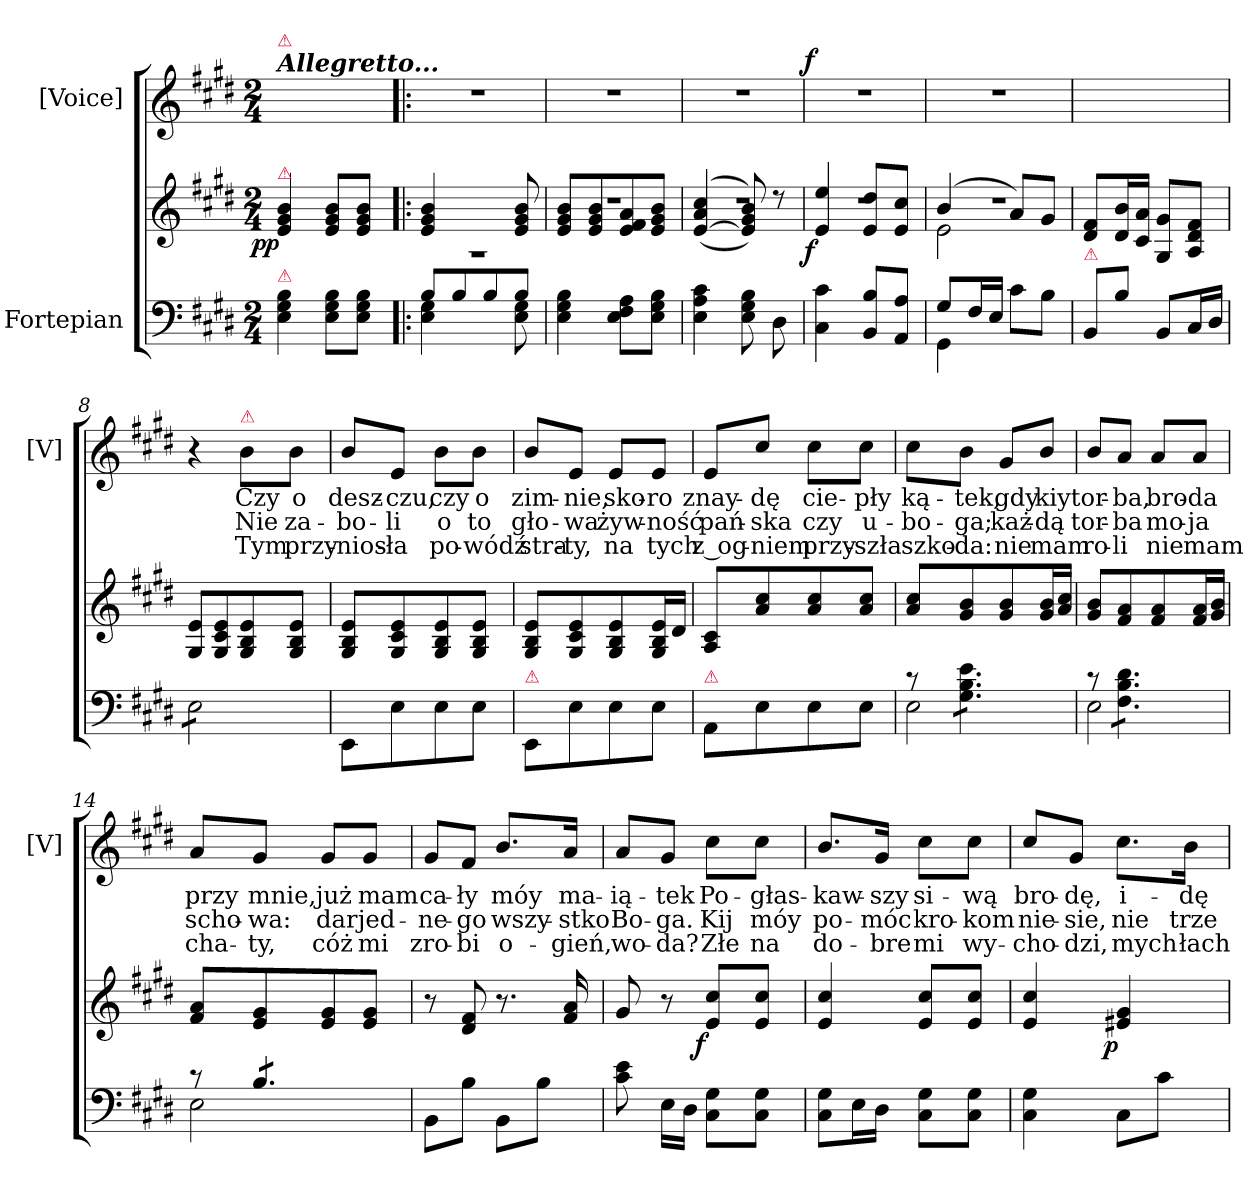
**kern	**kern	**dynam	**kern	**text	**text	**text	**dynam
*part2	*part2	*part2	*part1	*part1	*part1	*part1	*part1
*staff3	*staff2	*staff2/3	*staff1	*staff1	*staff1	*staff1	*staff1
*I"Fortepian	*	*	*I"[Voice]	*	*	*	*
*	*	*	*I'[V]	*	*	*	*
*clefF4	*clefG2	*	*clefG2	*	*	*	*
*k[f#c#g#d#]	*k[f#c#g#d#]	*	*k[f#c#g#d#]	*	*	*	*
*M2/4	*M2/4	*	*M2/4	*	*	*	*
=1	=1	=1	=1	=1	=1	=1	=1
!	!	!	!LO:TX:a:Bi:t=Allegretto...	!	!	!	!
!	!	!	!LO:TX:a:color=crimson:t=⚠	!	!	!	!
!	!LO:TX:a:color=crimson:t=⚠	!	!	!	!	!	!
!LO:TX:a:color=crimson:t=⚠	!	!	!	!	!	!	!
!	!	!LO:DY:b:rj	!	!	!	!	!
4E\ 4G#\ 4B\	4e/ 4g#/ 4b/	pp.	2ryy	.	.	.	.
8E\ 8G#\ 8B\L	8e/ 8g#/ 8b/L	.	.	.	.	.	.
8E\ 8G#\ 8B\J	8e/ 8g#/ 8b/J	.	.	.	.	.	.
=2!|:	=2!|:	=2!|:	=2!|:	=2!|:	=2!|:	=2!|:	=2!|:
*^	*^	*	*	*	*	*	*
8B/L	4E\ 4G#\	4e/ 4g#/ 4b/	2r	.	2r	.	.	.	.
8B/	.	.	.	.	.	.	.	.	.
8B/	8ryy	8ryy	.	.	.	.	.	.	.
8B/J	8E\ 8G#\	8e/ 8g#/ 8b/	.	.	.	.	.	.	.
*v	*v	*	*	*	*	*	*	*	*
=3	=3	=3	=3	=3	=3	=3	=3	=3
4E\ 4G#\ 4B\	8e/ 8g#/ 8b/L	2rdd	.	2r	.	.	.	.
.	8e/ 8g#/ 8b/	.	.	.	.	.	.	.
8E\ 8F#\ 8A\L	8e/ 8f#/ 8a/	.	.	.	.	.	.	.
8E\ 8G#\ 8B\J	8e/ 8g#/ 8b/J	.	.	.	.	.	.	.
=4	=4	=4	=4	=4	=4	=4	=4	=4
4E\ 4A\ 4c#\	(<(>[4e/ 4a/ 4cc#/	2rdd	.	2r	.	.	.	.
8E\ 8G#\ 8B\	8e]/ 8g#/ 8b/))	.	.	.	.	.	.	.
8D#\	8r	.	.	.	.	.	.	.
=5	=5	=5	=5	=5	=5	=5	=5	=5
!	!	!	!LO:DY:b:rj	!	!	!	!	!LO:DY:b:rj
4C#\ 4c#\	4e/ 4ee/	2rdd	f	2r	.	.	.	f
8BB/ 8B/L	8e/ 8dd#/L	.	.	.	.	.	.	.
8AA/ 8A/J	8e/ 8cc#/J	.	.	.	.	.	.	.
=6	=6	=6	=6	=6	=6	=6	=6	=6
*^	*	*^	*	*	*	*	*	*
8G#/L	4GG#\	(>4b/	2e\	2rdd	.	2r	.	.	.	.
16F#/L	.	.	.	.	.	.	.	.	.	.
16E/JJ	.	.	.	.	.	.	.	.	.	.
8c#\L	4ryy	8a/L)	.	.	.	.	.	.	.	.
8B\J	.	8g#/J	.	.	.	.	.	.	.	.
*v	*v	*	*	*	*	*	*	*	*	*
*	*v	*v	*v	*	*	*	*	*	*
=7	=7	=7	=7	=7	=7	=7	=7
!LO:TX:a:color=crimson:t=⚠	!	!	!	!	!	!	!
8BB/L	8d#/ 8f#/L	.	2ryy	.	.	.	.
8B\J	16d#/ 16b/L	.	.	.	.	.	.
.	16c#/ 16a/JJ	.	.	.	.	.	.
8BB/L	8G#/ 8g#/L	.	.	.	.	.	.
16C#/L	8A/ 8d#/ 8f#/J	.	.	.	.	.	.
16D#/JJ	.	.	.	.	.	.	.
=8	=8	=8	=8	=8	=8	=8	=8
*tremolo	*	*	*	*	*	*	*
8E\L	8G#/ 8e/L	.	4r	.	.	.	.
8E\	8G#/ 8c#/ 8e/	.	.	.	.	.	.
!	!	!	!LO:TX:a:color=crimson:t=⚠	!	!	!	!
8E\	8G#/ 8B/ 8e/	.	8b\L	Czy	Nie	Tym	.
8E\J	8G#/ 8B/ 8e/J	.	8b\J	o	za-	przy-	.
*Xtremolo	*	*	*	*	*	*	*
=9	=9	=9	=9	=9	=9	=9	=9
8EE\L	8G#/ 8B/ 8e/L	.	8b/L	desz-	-bo-	-nios-	.
8E\	8G#/ 8c#/ 8e/	.	8e/J	-czu,	-li	-ła	.
8E\	8G#/ 8B/ 8e/	.	8b\L	czy	o	po-	.
8E\J	8G#/ 8B/ 8e/J	.	8b\J	o	to	-wódź	.
=10	=10	=10	=10	=10	=10	=10	=10
!LO:TX:a:color=crimson:t=⚠	!	!	!	!	!	!	!
8EE/L	8G#/ 8B/ 8e/L	.	8b/L	zim-	gło-	stra-	.
8E\	8G#/ 8c#/ 8e/	.	8e/J	-nie,	-wa	-ty,	.
8E\	8G#/ 8B/ 8e/	.	8e/L	sko-	żyw-	na	.
8E\J	16G#/ 16B/ 16e/L	.	8e/J	-ro	-ność	tych	.
.	16d#/JJ	.	.	.	.	.	.
=11	=11	=11	=11	=11	=11	=11	=11
!LO:TX:a:color=crimson:t=⚠	!	!	!	!	!	!	!
8AA/L	8A/ 8c#/L	.	8e/L	znay-	pań-	z og-	.
8E\	8a/ 8cc#/	.	8cc#/J	-dę	-ska	-niem	.
8E\	8a/ 8cc#/	.	8cc#\L	cie-	czy	przy-	.
8E\J	8a/ 8cc#/J	.	8cc#\J	-pły	u-	-szła	.
=12	=12	=12	=12	=12	=12	=12	=12
*^	*	*	*	*	*	*	*
8r	2E\	8a/ 8cc#/L	.	8cc#\L	ką-	-bo-	szko-	.
*tremolo	*	*	*	*	*	*	*	*
8G#\ 8B\ 8e\L	.	8g#/ 8b/	.	8b\J	-tek,	-ga;	-da:	.
8G#\ 8B\ 8e\	.	8g#/ 8b/	.	8g#/L	gdy	każ-	nie	.
8G#\ 8B\ 8e\J	.	16g#/ 16b/L	.	8b/J	kiy	-dą	mam	.
*Xtremolo	*	*	*	*	*	*	*	*
.	.	16a/ 16cc#/JJ	.	.	.	.	.	.
=13	=13	=13	=13	=13	=13	=13	=13	=13
8r	2E\	8g#/ 8b/L	.	8b/L	tor-	tor-	ro-	.
*tremolo	*	*	*	*	*	*	*	*
8F#\ 8B\ 8d#\L	.	8f#/ 8a/	.	8a/J	-ba,	-ba	-li	.
8F#\ 8B\ 8d#\	.	8f#/ 8a/	.	8a/L	bro-	mo-	nie	.
8F#\ 8B\ 8d#\J	.	16f#/ 16a/L	.	8a/J	-da	-ja	mam	.
*Xtremolo	*	*	*	*	*	*	*	*
.	.	16g#/ 16b/JJ	.	.	.	.	.	.
=14	=14	=14	=14	=14	=14	=14	=14	=14
8r	2E\	8f#/ 8a/L	.	8a/L	przy	scho-	cha-	.
*tremolo	*	*	*	*	*	*	*	*
8B/L	.	8e/ 8g#/	.	8g#/J	mnie,	-wa:	-ty,	.
8B/	.	8e/ 8g#/	.	8g#/L	już	dar	cóż	.
8B/J	.	8e/ 8g#/J	.	8g#/J	mam	jed-	mi	.
*Xtremolo	*	*	*	*	*	*	*	*
*v	*v	*	*	*	*	*	*	*
=15	=15	=15	=15	=15	=15	=15	=15
8BB\L	8r	.	8g#/L	ca-	-ne-	zro-	.
8B\J	8d#/ 8f#/	.	8f#/J	-ły	-go	-bi	.
8BB\L	8.r	.	8.b/L	móy	wszy-	o-	.
8B\J	.	.	.	.	.	.	.
.	16f#/ 16a/	.	16a/Jk	ma-	-stko	-gień,	.
=16	=16	=16	=16	=16	=16	=16	=16
8c#\ 8e\	8g#/	.	8a/L	-ią-	Bo-	wo-	.
16E\LL	8r	.	8g#/J	-tek	-ga.	-da?	.
16D#\JJ	.	.	.	.	.	.	.
!	!	!LO:DY:b:rj	!	!	!	!	!
8C#\ 8G#\L	8e/ 8cc#/L	f	8cc#\L	Po-	Kij	Złe	.
8C#\ 8G#\J	8e/ 8cc#/J	.	8cc#\J	-głas-	móy	na	.
=17	=17	=17	=17	=17	=17	=17	=17
8C#\ 8G#\L	4e/ 4cc#/	.	8.b/L	-kaw-	po-	do-	.
16E\L	.	.	.	.	.	.	.
16D#\JJ	.	.	16g#/Jk	-szy	-móc	-bre	.
8C#\ 8G#\L	8e/ 8cc#/L	.	8cc#\L	si-	kro-	mi	.
8C#\ 8G#\J	8e/ 8cc#/J	.	8cc#\J	-wą	-kom	wy-	.
=18	=18	=18	=18	=18	=18	=18	=18
4C#\ 4G#\	4e/ 4cc#/	.	8cc#/L	bro-	nie-	-cho-	.
.	.	.	8g#/J	-dę,	-sie,	-dzi,	.
!	!	!LO:DY:b:rj	!	!	!	!	!
8C#\L	4e#X/ 4g#/	p	8.cc#\L	i-	nie	mych	.
8c#\J	.	.	.	.	.	.	.
.	.	.	16b\Jk	-dę	trze-	łach-	.
=	=	=	=	=	=	=	=
*-	*-	*-	*-	*-	*-	*-	*-
